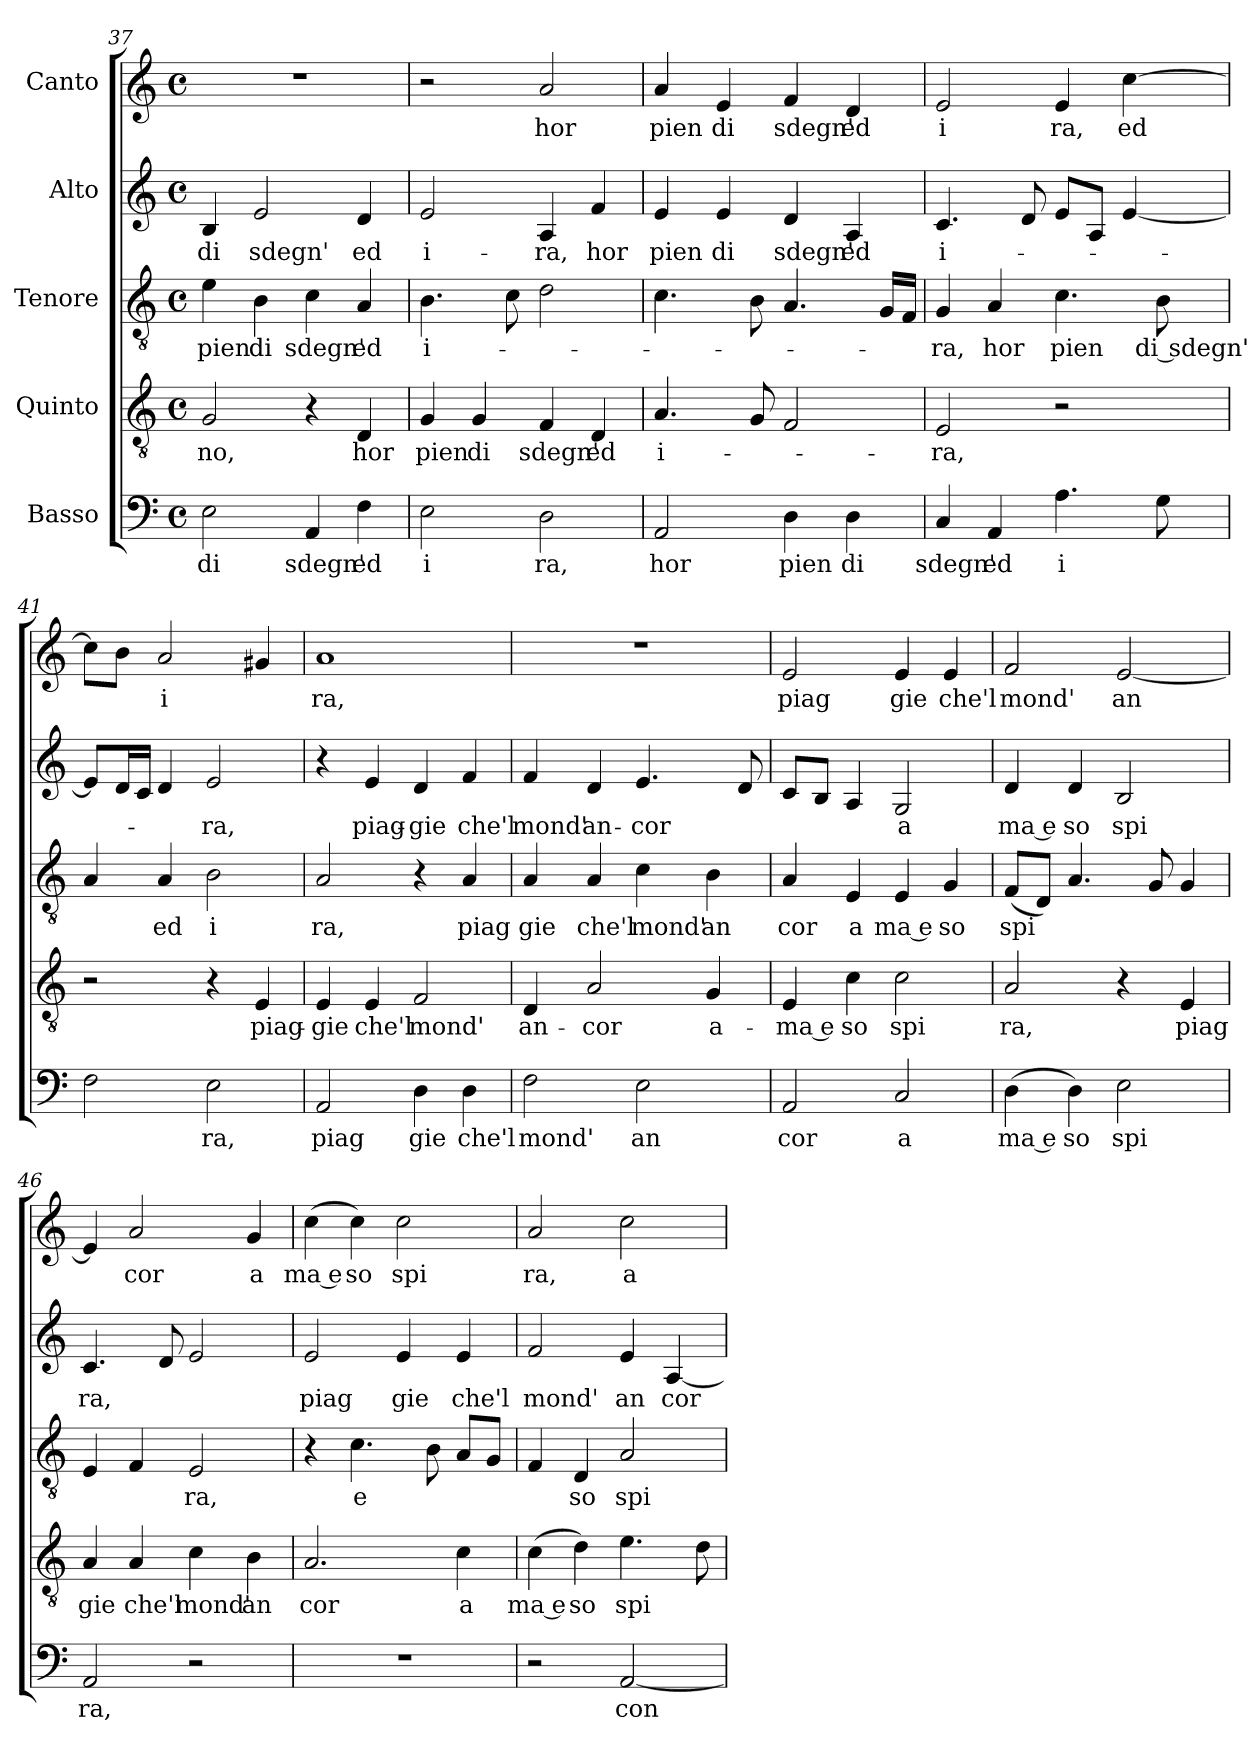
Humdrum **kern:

**kern	**text	**kern	**text	**kern	**text	**kern	**text	**kern	**text
*part5	*part5	*part4	*part4	*part3	*part3	*part2	*part2	*part1	*part1
*staff5	*staff5	*staff4	*staff4	*staff3	*staff3	*staff2	*staff2	*staff1	*staff1
*I"Basso	*	*I"Quinto	*	*I"Tenore	*	*I"Alto	*	*I"Canto	*
*clefF4	*	*clefGv2	*	*clefGv2	*	*clefG2	*	*clefG2	*
*	*	*k[]	*	*	*	*	*	*	*
*	*	*C:	*	*	*	*	*	*	*
*M4/4	*	*M4/4	*	*M4/4	*	*M4/4	*	*M4/4	*
*met(c)	*	*met(c)	*	*met(c)	*	*met(c)	*	*met(c)	*
=37	=37	=37	=37	=37	=37	=37	=37	=37	=37
!	!LO:LY:b:cj	!	!LO:LY:b:cj	!	!LO:LY:b:cj	!	!LO:LY:b:cj	!	!
2E\	di	2G/	no,	4e\	pien	4B/	di	1r	.
!	!	!	!	!	!LO:LY:b:cj	!	!LO:LY:b:cj	!	!
.	.	.	.	4B\	di	2e/	sdegn'	.	.
!	!LO:LY:b:cj	!	!	!	!LO:LY:b:cj	!	!	!	!
4AA/	sdegn'	4r	.	4c\	sdegn'	.	.	.	.
!	!LO:LY:b:cj	!	!LO:LY:b:cj	!	!LO:LY:b:cj	!	!LO:LY:b:cj	!	!
4F\	ed	4D/	hor	4A/	ed	4d/	ed	.	.
=38	=38	=38	=38	=38	=38	=38	=38	=38	=38
!	!LO:LY:b:cj	!	!LO:LY:b:cj	!	!LO:LY:b:rj	!	!LO:LY:b:cj	!	!
2E\	i	4G/	pien	4.B\	i-	2e/	i-	2r	.
!	!	!	!LO:LY:b:cj	!	!	!	!	!	!
.	.	4G/	di	.	.	.	.	.	.
.	.	.	.	8c\	.	.	.	.	.
!	!LO:LY:b:cj	!	!LO:LY:b:cj	!	!	!	!LO:LY:b:cj	!	!LO:LY:b:cj
2D\	ra,	4F/	sdegn'	2d\	.	4A/	-ra,	2a/	hor
!	!	!	!LO:LY:b:cj	!	!	!	!LO:LY:b:cj	!	!
.	.	4D/	ed	.	.	4f/	hor	.	.
!!LO:PB:g=z
=39	=39	=39	=39	=39	=39	=39	=39	=39	=39
!	!LO:LY:b:cj	!	!LO:LY:b:rj	!	!	!	!LO:LY:b:cj	!	!LO:LY:b:cj
*	*	*^	*	*	*	*	*	*	*
2AA/	hor	4.A/	32ryy	i-	4.c\	.	4e/	pien	4a/	pien
.	.	.	2ryy	.	.	.	.	.	.	.
!	!	!	!	!	!	!	!	!LO:LY:b:cj	!	!LO:LY:b:cj
.	.	.	.	.	.	.	4e/	di	4e/	di
.	.	8G/	.	.	8B\	.	.	.	.	.
!	!LO:LY:b:cj	!	!	!	!	!	!	!LO:LY:b:cj	!	!LO:LY:b:cj
4D\	pien	2F/	.	.	4.A/	.	4d/	sdegn'	4f/	sdegn'
.	.	.	4...ryy	.	.	.	.	.	.	.
!	!LO:LY:b:cj	!	!	!	!	!	!	!LO:LY:b:cj	!	!LO:LY:b:cj
4D\	di	.	.	.	.	.	4A/	ed	4d/	ed
.	.	.	.	.	16G/L	.	.	.	.	.
.	.	.	.	.	16F/J	.	.	.	.	.
=40	=40	=40	=40	=40	=40	=40	=40	=40	=40	=40
!	!LO:LY:b:cj	!	!	!LO:LY:b:cj	!	!LO:LY:b:cj	!	!LO:LY:b:rj	!	!LO:LY:b:cj
*	*	*v	*v	*	*	*	*	*	*	*
4C/	sdegn'	2E/	-ra,	4G/	-ra,	4.c/	i-	2e/	i
!	!LO:LY:b:cj	!	!	!	!LO:LY:b:cj	!	!	!	!
4AA/	ed	.	.	4A/	hor	.	.	.	.
.	.	.	.	.	.	8d/	.	.	.
!	!LO:LY:b:rj	!	!	!	!LO:LY:b:cj	!	!	!	!LO:LY:b:cj
4.A\	i	2r	.	4.c\	pien	8e/L	.	4e/	ra,
.	.	.	.	.	.	8A/J	.	.	.
!	!	!	!	!	!	!	!	!	!LO:LY:b:cj
.	.	.	.	.	.	[<4e/	.	[>4cc\	ed
!	!	!	!	!	!LO:LY:b:cj	!	!	!	!
8G\	.	.	.	8B\	di sdegn'	.	.	.	.
=41	=41	=41	=41	=41	=41	=41	=41	=41	=41
2F\	.	2r	.	4A/	.	8e/L]	.	8cc\L]	.
.	.	.	.	.	.	16d/	.	8b\J	.
.	.	.	.	.	.	16c/J	.	.	.
!	!	!	!	!	!LO:LY:b:cj	!	!	!	!LO:LY:b:rj
.	.	.	.	4A/	ed	4d/	.	2a/	i
!	!LO:LY:b:cj	!	!	!	!LO:LY:b:cj	!	!LO:LY:b:cj	!	!
2E\	ra,	4r	.	2B\	i	2e/	-ra,	.	.
!	!	!	!LO:LY:b:cj	!	!	!	!	!	!
.	.	4E/	piag-	.	.	.	.	4g#/	.
=42	=42	=42	=42	=42	=42	=42	=42	=42	=42
!	!LO:LY:b:cj	!	!LO:LY:b:cj	!	!LO:LY:b:cj	!	!	!	!LO:LY:b:cj
2AA/	piag	4E/	-gie	2A/	ra,	4r	.	1a	ra,
!	!	!	!LO:LY:b:cj	!	!	!	!LO:LY:b:cj	!	!
.	.	4E/	che'l	.	.	4e/	piag-	.	.
!	!LO:LY:b:cj	!	!LO:LY:b:cj	!	!	!	!LO:LY:b:cj	!	!
4D\	gie	2F/	mond'	4r	.	4d/	-gie	.	.
!	!LO:LY:b:cj	!	!	!	!LO:LY:b:cj	!	!LO:LY:b:cj	!	!
4D\	che'l	.	.	4A/	piag	4f/	che'l	.	.
=43	=43	=43	=43	=43	=43	=43	=43	=43	=43
!	!LO:LY:b:cj	!	!LO:LY:b:cj	!	!LO:LY:b:cj	!	!LO:LY:b:cj	!	!
2F\	mond'	4D/	an-	4A/	gie	4f/	mond'	1r	.
!	!	!	!LO:LY:b:cj	!	!LO:LY:b:cj	!	!LO:LY:b:cj	!	!
.	.	2A/	-cor	4A/	che'l	4d/	an-	.	.
!	!LO:LY:b:cj	!	!	!	!LO:LY:b:cj	!	!LO:LY:b	!	!
2E\	an	.	.	4c\	mond'	4.e/	-cor	.	.
!	!	!	!LO:LY:b:cj	!	!LO:LY:b:cj	!	!	!	!
.	.	4G/	a-	4B\	an	.	.	.	.
.	.	.	.	.	.	8d/	.	.	.
!!LO:LB:g=z
=44	=44	=44	=44	=44	=44	=44	=44	=44	=44
!	!LO:LY:b:cj	!	!LO:LY:b:rj	!	!LO:LY:b:cj	!	!	!	!LO:LY:b:cj
2AA/	cor	4E/	-ma e	4A/	cor	8c/L	.	2e/	piag
.	.	.	.	.	.	8B/J	.	.	.
!	!	!	!LO:LY:b:cj	!	!LO:LY:b:cj	!	!	!	!
.	.	4c\	so	4E/	a	4A/	.	.	.
!	!LO:LY:b:cj	!	!LO:LY:b:cj	!	!LO:LY:b:rj	!	!LO:LY:b:cj	!	!LO:LY:b:cj
2C/	a	2c\	spi	4E/	ma e	2G/	a	4e/	gie
!	!	!	!	!	!LO:LY:b:cj	!	!	!	!LO:LY:b:cj
.	.	.	.	4G/	so	.	.	4e/	che'l
=45	=45	=45	=45	=45	=45	=45	=45	=45	=45
!	!LO:LY:b:rj	!	!LO:LY:b:cj	!	!LO:LY:b	!	!LO:LY:b:rj	!	!LO:LY:b:cj
(<4D\	ma e	2A/	ra,	(>8F/L	spi	4d/	ma e	2f/	mond'
.	.	.	.	8D/J)	.	.	.	.	.
!	!LO:LY:b:cj	!	!	!	!	!	!LO:LY:b:cj	!	!
4D\)	so	.	.	4.A/	.	4d/	so	.	.
!	!LO:LY:b:cj	!	!	!	!	!	!LO:LY:b:cj	!	!LO:LY:b:cj
2E\	spi	4r	.	.	.	2B/	spi	[<2e/	an
.	.	.	.	8G/	.	.	.	.	.
!	!	!	!LO:LY:b:cj	!	!	!	!	!	!
.	.	4E/	piag	4G/	.	.	.	.	.
=46	=46	=46	=46	=46	=46	=46	=46	=46	=46
!	!LO:LY:b:cj	!	!LO:LY:b:cj	!	!	!	!LO:LY:b	!	!
2AA/	ra,	4A/	gie	4E/	.	4.c/	ra,	4e/]	.
!	!	!	!LO:LY:b:cj	!	!	!	!	!	!LO:LY:b:cj
.	.	4A/	che'l	4F/	.	.	.	2a/	cor
.	.	.	.	.	.	8d/	.	.	.
!	!	!	!LO:LY:b:cj	!	!LO:LY:b:cj	!	!	!	!
2r	.	4c\	mond'	2E/	ra,	2e/	.	.	.
!	!	!	!LO:LY:b:cj	!	!	!	!	!	!LO:LY:b:cj
.	.	4B\	an	.	.	.	.	4g/	a
=47	=47	=47	=47	=47	=47	=47	=47	=47	=47
!	!	!	!LO:LY:b:cj	!	!	!	!LO:LY:b:cj	!	!LO:LY:b:rj
1r	.	2.A/	cor	4r	.	2e/	piag	(<4cc\	ma e
!	!	!	!	!	!LO:LY:b:cj	!	!	!	!LO:LY:b:cj
.	.	.	.	4.c\	e	.	.	4cc\)	so
!	!	!	!	!	!	!	!LO:LY:b:cj	!	!LO:LY:b:cj
.	.	.	.	.	.	4e/	gie	2cc\	spi
.	.	.	.	8B\	.	.	.	.	.
!	!	!	!LO:LY:b:cj	!	!	!	!LO:LY:b:cj	!	!
.	.	4c\	a	8A/L	.	4e/	che'l	.	.
.	.	.	.	8G/J	.	.	.	.	.
=48	=48	=48	=48	=48	=48	=48	=48	=48	=48
!	!	!	!LO:LY:b:rj	!	!	!	!LO:LY:b:cj	!	!LO:LY:b:cj
2r	.	(<4c\	ma e	4F/	.	2f/	mond'	2a/	ra,
!	!	!	!LO:LY:b:cj	!	!LO:LY:b:cj	!	!	!	!
.	.	4d\)	so	4D/	so	.	.	.	.
!	!LO:LY:b	!	!LO:LY:b	!	!LO:LY:b:cj	!	!LO:LY:b:cj	!	!LO:LY:b:cj
[<2AA/	con	4.e\	spi	2A/	spi	4e/	an	2cc\	a
!	!	!	!	!	!	!	!LO:LY:b	!	!
.	.	.	.	.	.	[<4A/	cor	.	.
.	.	8d\	.	.	.	.	.	.	.
=	=	=	=	=	=	=	=	=	=
*-	*-	*-	*-	*-	*-	*-	*-	*-	*-
